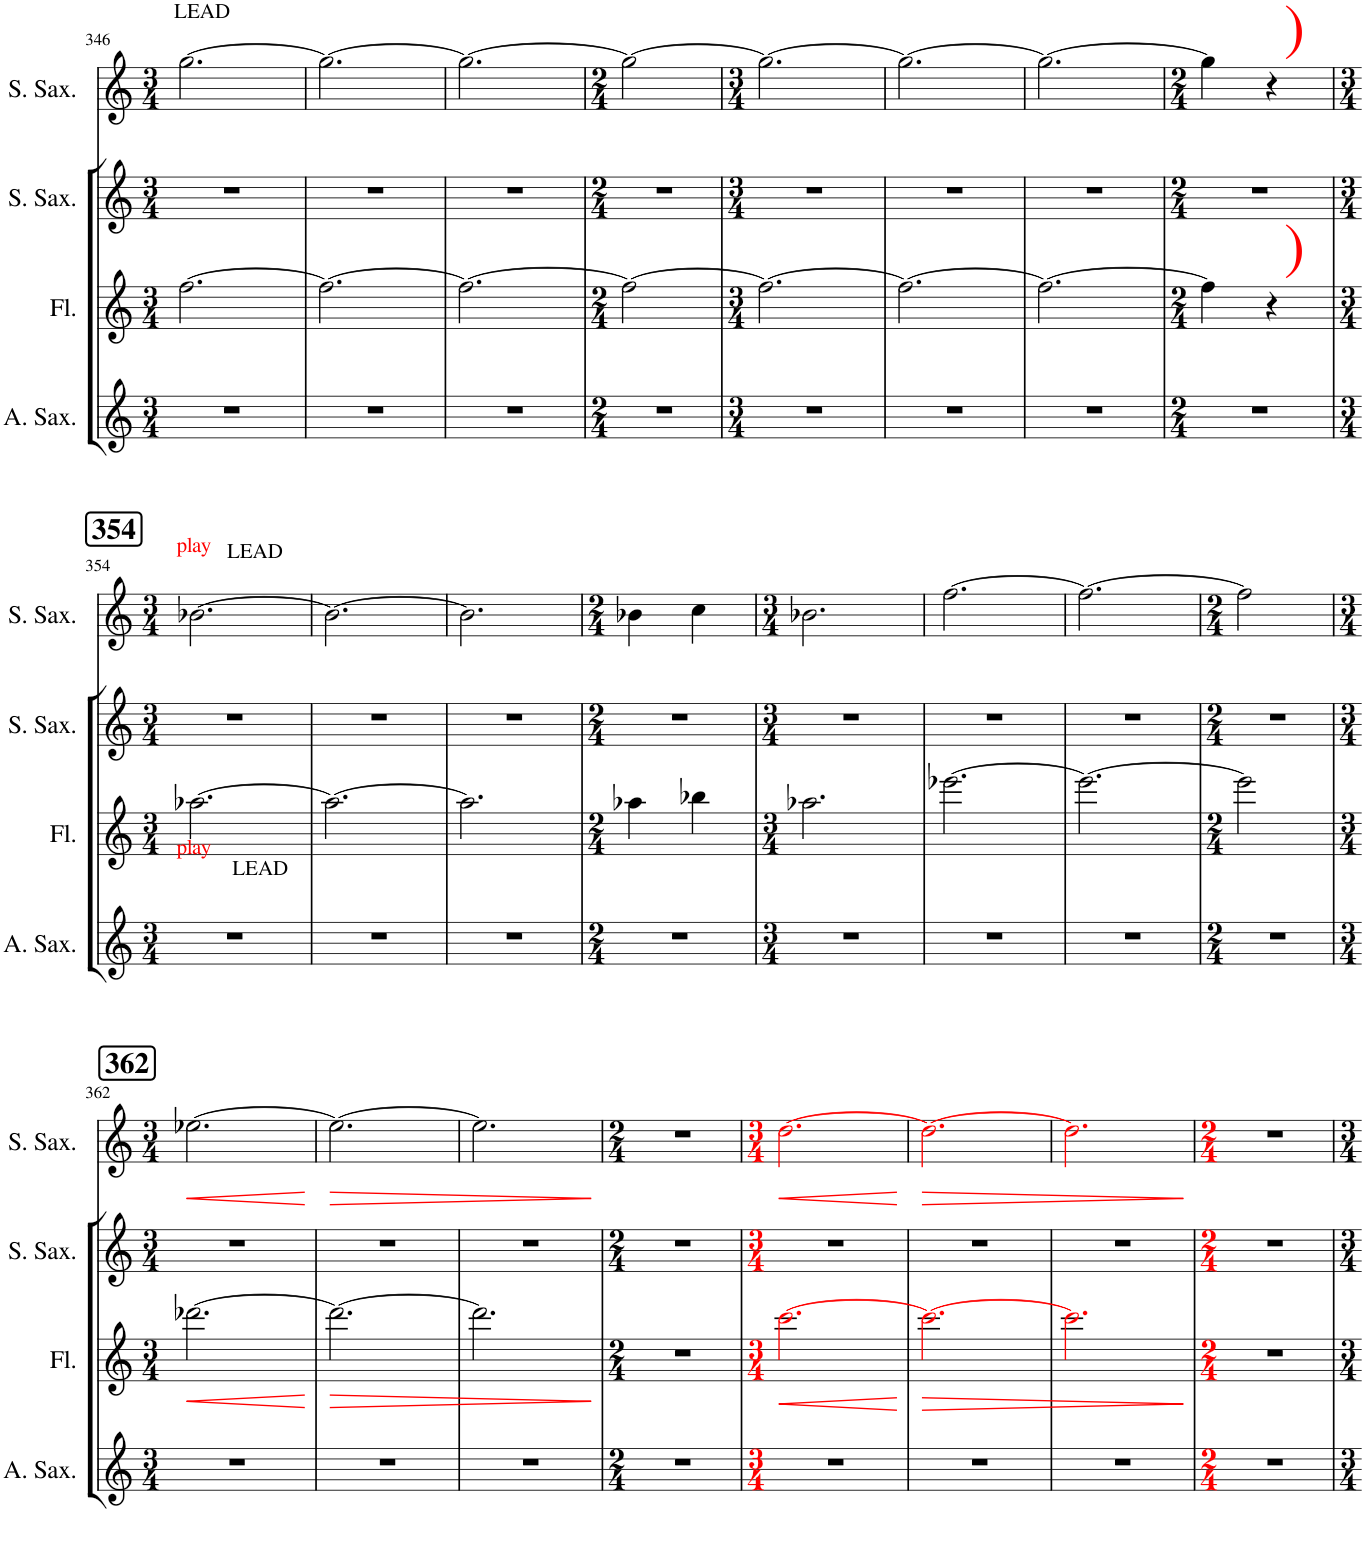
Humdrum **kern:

**kern	**kern	**dynam	**kern	**kern	**dynam
*part4	*part3	*part3	*part2	*part1	*part1
*staff4	*staff3	*staff3	*staff2	*staff1	*staff1
*I"Alto Saxophone	*I"Flute	*	*I"Soprano Saxophone	*I"Soprano Saxophone	*
*I'A. Sax.	*I'Fl.	*	*I'S. Sax.	*I'S. Sax.	*
!!LO:PB:g=z
*clefG2	*clefG2	*	*clefG2	*clefG2	*
*Trd5c9	*	*	*Trd1c2	*Trd1c2	*
*k[]	*k[]	*	*k[]	*k[]	*
*M3/4	*M3/4	*	*M3/4	*M3/4	*
=346	=346	=346	=346	=346	=346
!	!	!	!	!LO:TX:a:t=LEAD	!
2.r	[2.ff\	.	2.r	[2.gg\	.
=347	=347	=347	=347	=347	=347
2.r	2.ff\_	.	2.r	2.gg\_	.
=348	=348	=348	=348	=348	=348
2.r	2.ff\_	.	2.r	2.gg\_	.
=349	=349	=349	=349	=349	=349
*M2/4	*M2/4	*	*M2/4	*M2/4	*
2r	2ff\_	.	2r	2gg\_	.
=350	=350	=350	=350	=350	=350
*M3/4	*M3/4	*	*M3/4	*M3/4	*
2.r	2.ff\_	.	2.r	2.gg\_	.
=351	=351	=351	=351	=351	=351
2.r	2.ff\_	.	2.r	2.gg\_	.
=352	=352	=352	=352	=352	=352
2.r	2.ff\_	.	2.r	2.gg\_	.
=353	=353	=353	=353	=353	=353
*M2/4	*M2/4	*	*M2/4	*M2/4	*
2r	4ff\]	.	2r	4gg\]	.
!	!	!	!	!LO:TX:a:color=#FF0000:t=)	!
!	!LO:TX:a:color=#FF0000:t=)	!	!	!	!
.	4r	.	.	4r	.
!!LO:LB:g=z
!!LO:REH:place=s1:a:B:cj:fs=14:t=354
=354	=354	=354	=354	=354	=354
*M3/4	*M3/4	*	*M3/4	*M3/4	*
!	!	!	!	!LO:TX:a:t=LEAD	!
!	!	!	!	!LO:TX:a:color=#FF0000:t=play	!
!	!LO:TX:b:t=LEAD	!	!	!	!
!	!LO:TX:a:color=#FF0000:t=play	!	!	!	!
2.r	[2.aa-X\	.	2.r	[2.b-X\	.
=355	=355	=355	=355	=355	=355
2.r	2.aa-\_	.	2.r	2.b-\_	.
=356	=356	=356	=356	=356	=356
2.r	2.aa-\]	.	2.r	2.b-\]	.
=357	=357	=357	=357	=357	=357
*M2/4	*M2/4	*	*M2/4	*M2/4	*
2r	4aa-X\	.	2r	4b-X\	.
.	4bb-X\	.	.	4cc\	.
=358	=358	=358	=358	=358	=358
*M3/4	*M3/4	*	*M3/4	*M3/4	*
2.r	2.aa-X\	.	2.r	2.b-X\	.
=359	=359	=359	=359	=359	=359
2.r	[2.eee-X\	.	2.r	[2.ff\	.
=360	=360	=360	=360	=360	=360
2.r	2.eee-\_	.	2.r	2.ff\_	.
=361	=361	=361	=361	=361	=361
*M2/4	*M2/4	*	*M2/4	*M2/4	*
2r	2eee-\]	.	2r	2ff\]	.
!!LO:LB:g=z
!!LO:REH:place=s1:a:B:cj:fs=14:t=362
=362	=362	=362	=362	=362	=362
*M3/4	*M3/4	*	*M3/4	*M3/4	*
!	!	!LO:HP:b	!	!	!LO:HP:b
2.r	[2.ddd-X\	<	2.r	[2.ee-X\	<
.	.	[	.	.	[
=363	=363	=363	=363	=363	=363
!	!	!LO:HP:b	!	!	!LO:HP:b
2.r	2.ddd-\_	>	2.r	2.ee-\_	>
=364	=364	=364	=364	=364	=364
2.r	2.ddd-\]	.	2.r	2.ee-\]	.
.	.	]	.	.	]
=365	=365	=365	=365	=365	=365
*M2/4	*M2/4	*	*M2/4	*M2/4	*
2r	2r	.	2r	2r	.
=366	=366	=366	=366	=366	=366
*M3/4	*M3/4	*	*M3/4	*M3/4	*
!	!	!LO:HP:b	!	!	!LO:HP:b
2.r	[2.ccci\	<	2.r	[2.ddi\	<
.	.	[	.	.	[
=367	=367	=367	=367	=367	=367
!	!	!LO:HP:b	!	!	!LO:HP:b
2.r	2.ccci\_	>	2.r	2.ddi\_	>
=368	=368	=368	=368	=368	=368
2.r	2.ccci\]	.	2.r	2.ddi\]	.
.	.	]	.	.	]
=369	=369	=369	=369	=369	=369
*M2/4	*M2/4	*	*M2/4	*M2/4	*
2r	2r	.	2r	2r	.
=	=	=	=	=	=
*-	*-	*-	*-	*-	*-
